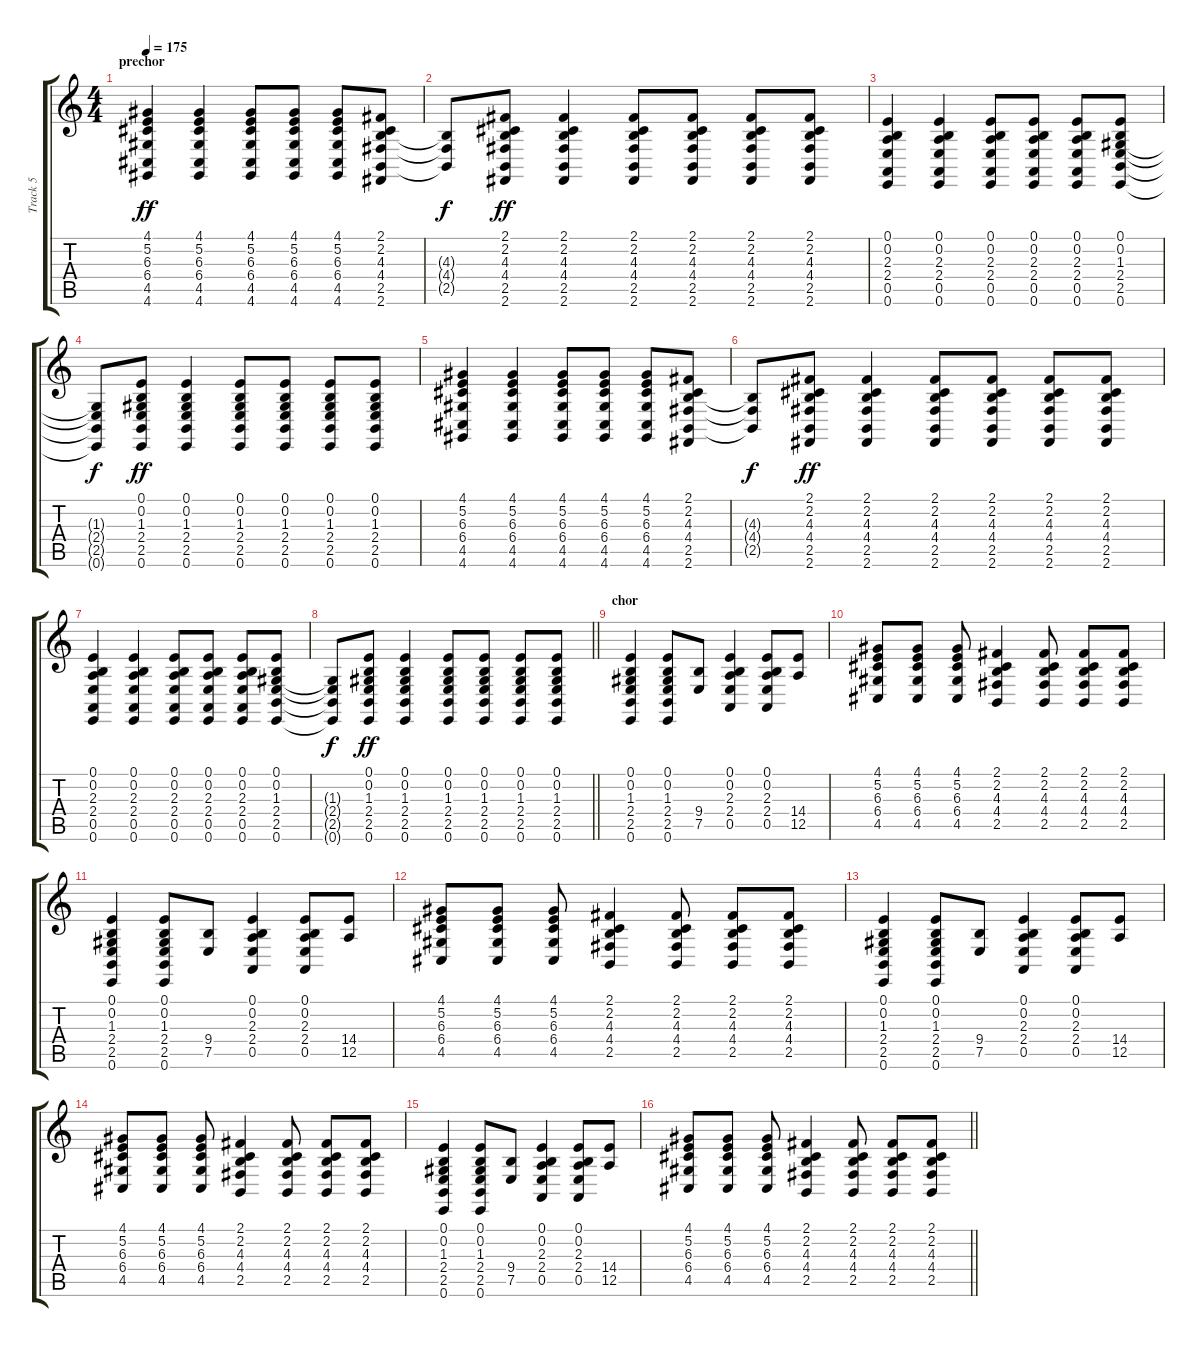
\track ("Track 5" "Track 5") {instrument brightacousticpiano}
\staff {score tabs}
\tuning (E4 B3 G3 D3 A2 E2) {hide}
\ts (4 4)
\section ("" "prechor")
\tempo 175
\clef g2
\ks c
(4.1 5.2 6.3 6.4 4.5 4.6).4{dy ff} (4.1 5.2 6.3 6.4 4.5 4.6).4 (4.1 5.2 6.3 6.4 4.5 4.6).8 (4.1 5.2 6.3 6.4 4.5 4.6).8 (4.1 5.2 6.3 6.4 4.5 4.6).8 (2.1 2.2 4.3 4.4 2.5 2.6).8 |
(4.3{t} 4.4{t} 2.5{t}).8{dy f} (2.1 2.2 4.3 4.4 2.5 2.6).8{dy ff} (2.1 2.2 4.3 4.4 2.5 2.6).4 (2.1 2.2 4.3 4.4 2.5 2.6).8 (2.1 2.2 4.3 4.4 2.5 2.6).8 (2.1 2.2 4.3 4.4 2.5 2.6).8 (2.1 2.2 4.3 4.4 2.5 2.6).8 |
(0.1 0.2 2.3 2.4 0.5 0.6).4 (0.1 0.2 2.3 2.4 0.5 0.6).4 (0.1 0.2 2.3 2.4 0.5 0.6).8 (0.1 0.2 2.3 2.4 0.5 0.6).8 (0.1 0.2 2.3 2.4 0.5 0.6).8 (0.1 0.2 1.3 2.4 2.5 0.6).8 |
(1.3{t} 2.4{t} 2.5{t} 0.6{t}).8{dy f} (0.1 0.2 1.3 2.4 2.5 0.6).8{dy ff} (0.1 0.2 1.3 2.4 2.5 0.6).4 (0.1 0.2 1.3 2.4 2.5 0.6).8 (0.1 0.2 1.3 2.4 2.5 0.6).8 (0.1 0.2 1.3 2.4 2.5 0.6).8 (0.1 0.2 1.3 2.4 2.5 0.6).8 |
(4.1 5.2 6.3 6.4 4.5 4.6).4 (4.1 5.2 6.3 6.4 4.5 4.6).4 (4.1 5.2 6.3 6.4 4.5 4.6).8 (4.1 5.2 6.3 6.4 4.5 4.6).8 (4.1 5.2 6.3 6.4 4.5 4.6).8 (2.1 2.2 4.3 4.4 2.5 2.6).8 |
(4.3{t} 4.4{t} 2.5{t}).8{dy f} (2.1 2.2 4.3 4.4 2.5 2.6).8{dy ff} (2.1 2.2 4.3 4.4 2.5 2.6).4 (2.1 2.2 4.3 4.4 2.5 2.6).8 (2.1 2.2 4.3 4.4 2.5 2.6).8 (2.1 2.2 4.3 4.4 2.5 2.6).8 (2.1 2.2 4.3 4.4 2.5 2.6).8 |
(0.1 0.2 2.3 2.4 0.5 0.6).4 (0.1 0.2 2.3 2.4 0.5 0.6).4 (0.1 0.2 2.3 2.4 0.5 0.6).8 (0.1 0.2 2.3 2.4 0.5 0.6).8 (0.1 0.2 2.3 2.4 0.5 0.6).8 (0.1 0.2 1.3 2.4 2.5 0.6).8 |
\barLineRight lightlight
(1.3{t} 2.4{t} 2.5{t} 0.6{t}).8{dy f} (0.1 0.2 1.3 2.4 2.5 0.6).8{dy ff} (0.1 0.2 1.3 2.4 2.5 0.6).4 (0.1 0.2 1.3 2.4 2.5 0.6).8 (0.1 0.2 1.3 2.4 2.5 0.6).8 (0.1 0.2 1.3 2.4 2.5 0.6).8 (0.1 0.2 1.3 2.4 2.5 0.6).8 |
\section ("" "chor")
(0.1 0.2 1.3 2.4 2.5 0.6).4 (0.1 0.2 1.3 2.4 2.5 0.6).8 (9.4 7.5).8 (0.1 0.2 2.3 2.4 0.5).4 (0.1 0.2 2.3 2.4 0.5).8 (14.4 12.5).8 |
(4.1 5.2 6.3 6.4 4.5).8 (4.1 5.2 6.3 6.4 4.5).8 (4.1 5.2 6.3 6.4 4.5).8 (2.1 2.2 4.3 4.4 2.5).4 (2.1 2.2 4.3 4.4 2.5).8 (2.1 2.2 4.3 4.4 2.5).8 (2.1 2.2 4.3 4.4 2.5).8 |
(0.1 0.2 1.3 2.4 2.5 0.6).4 (0.1 0.2 1.3 2.4 2.5 0.6).8 (9.4 7.5).8 (0.1 0.2 2.3 2.4 0.5).4 (0.1 0.2 2.3 2.4 0.5).8 (14.4 12.5).8 |
(4.1 5.2 6.3 6.4 4.5).8 (4.1 5.2 6.3 6.4 4.5).8 (4.1 5.2 6.3 6.4 4.5).8 (2.1 2.2 4.3 4.4 2.5).4 (2.1 2.2 4.3 4.4 2.5).8 (2.1 2.2 4.3 4.4 2.5).8 (2.1 2.2 4.3 4.4 2.5).8 |
(0.1 0.2 1.3 2.4 2.5 0.6).4 (0.1 0.2 1.3 2.4 2.5 0.6).8 (9.4 7.5).8 (0.1 0.2 2.3 2.4 0.5).4 (0.1 0.2 2.3 2.4 0.5).8 (14.4 12.5).8 |
(4.1 5.2 6.3 6.4 4.5).8 (4.1 5.2 6.3 6.4 4.5).8 (4.1 5.2 6.3 6.4 4.5).8 (2.1 2.2 4.3 4.4 2.5).4 (2.1 2.2 4.3 4.4 2.5).8 (2.1 2.2 4.3 4.4 2.5).8 (2.1 2.2 4.3 4.4 2.5).8 |
(0.1 0.2 1.3 2.4 2.5 0.6).4 (0.1 0.2 1.3 2.4 2.5 0.6).8 (9.4 7.5).8 (0.1 0.2 2.3 2.4 0.5).4 (0.1 0.2 2.3 2.4 0.5).8 (14.4 12.5).8 |
\barLineRight lightlight
(4.1 5.2 6.3 6.4 4.5).8 (4.1 5.2 6.3 6.4 4.5).8 (4.1 5.2 6.3 6.4 4.5).8 (2.1 2.2 4.3 4.4 2.5).4 (2.1 2.2 4.3 4.4 2.5).8 (2.1 2.2 4.3 4.4 2.5).8 (2.1 2.2 4.3 4.4 2.5).8
